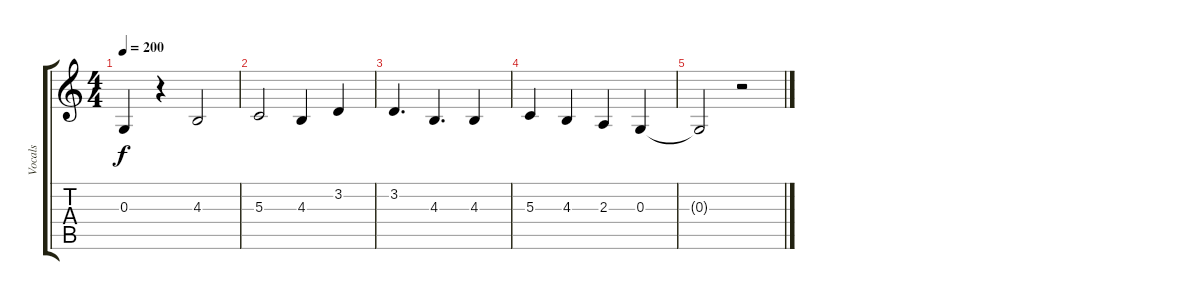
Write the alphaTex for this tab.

\track ("Vocals" "Vocals") {instrument altosax}
\staff {score tabs}
\tuning (E4 B3 G3 D3 A2 E2) {hide}
\ts (4 4)
\tempo 200
\clef g2
\ks c
0.3{t}.4{dy f} r.4 4.3.2 |
5.3.2 4.3.4 3.2.4 |
3.2.4{d} 4.3.4{d} 4.3.4 |
5.3.4 4.3.4 2.3.4 0.3.4 |
0.3{t}.2 r.2
